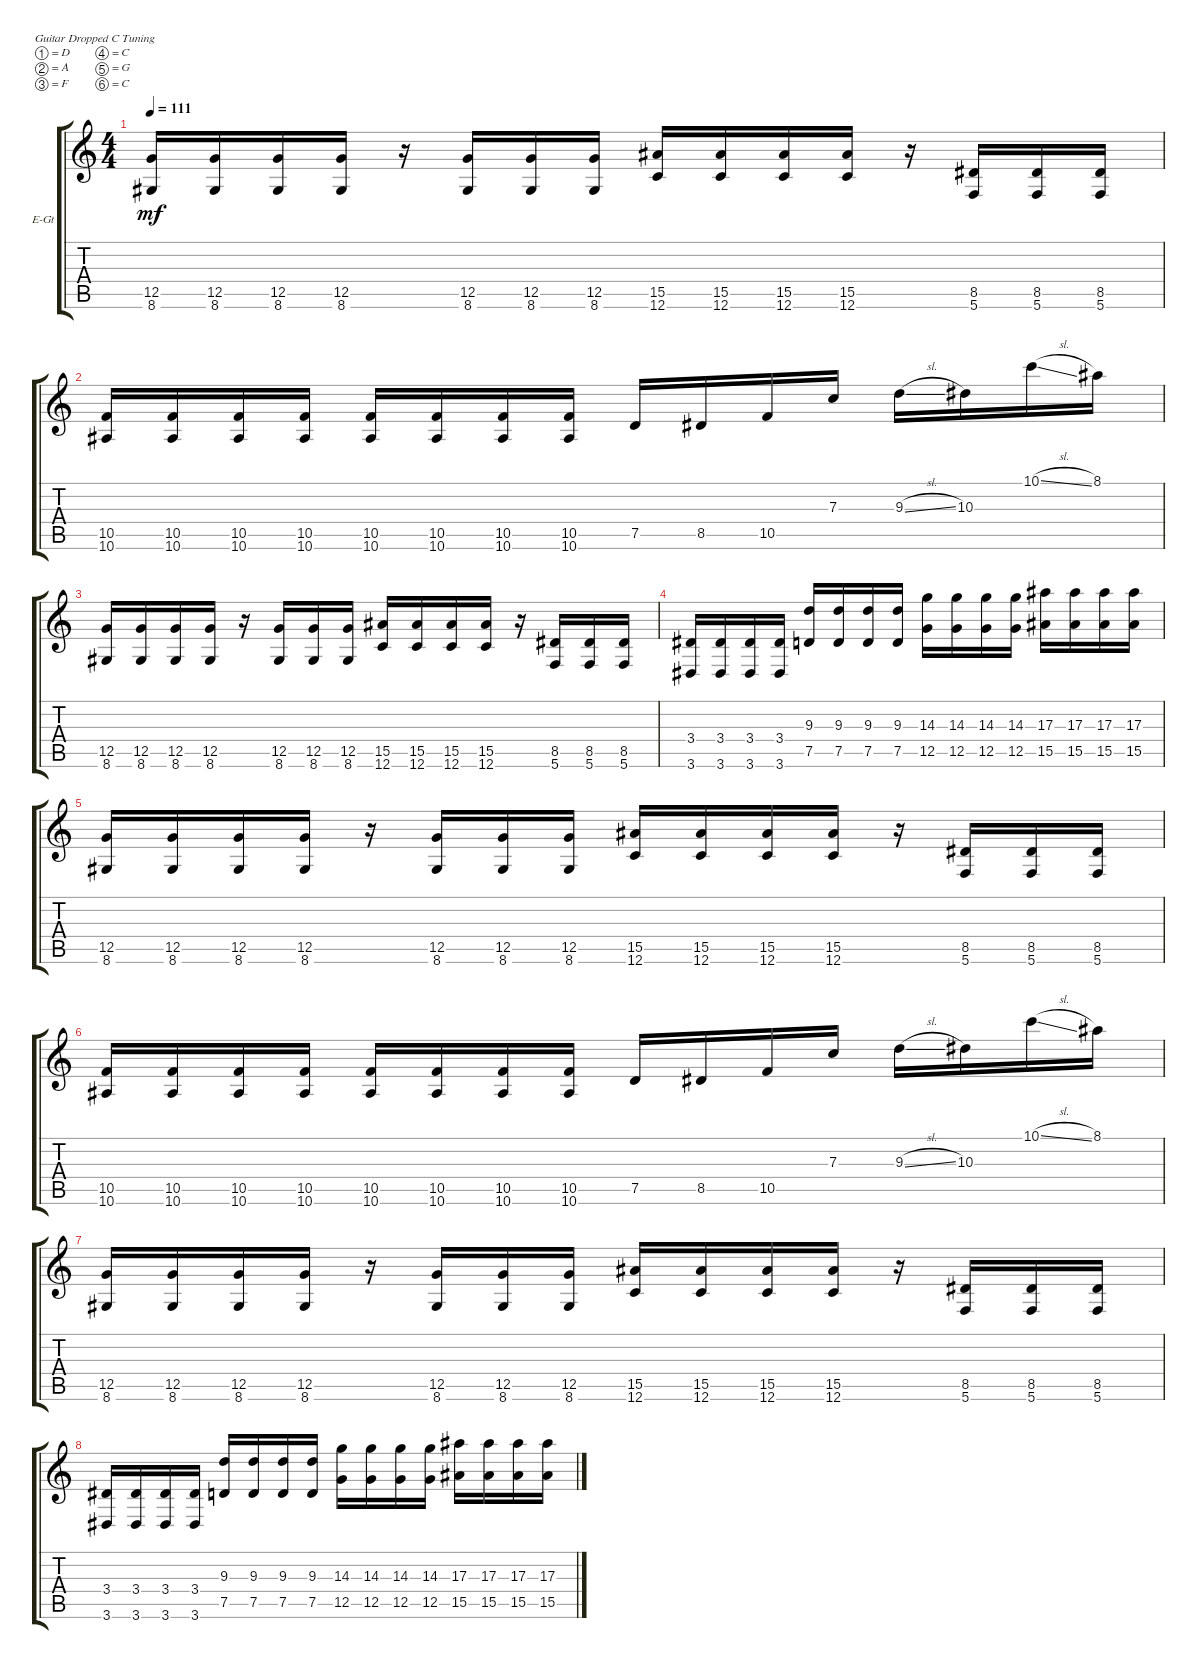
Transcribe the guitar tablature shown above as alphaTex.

\defaultSystemsLayout 4
\bracketExtendMode groupsimilarinstruments
\firstSystemTrackNameOrientation horizontal
\otherSystemsTrackNameOrientation horizontal
\track ("Electric Guitar Left" "E-Gt") {instrument overdrivenguitar}
\staff {score tabs}
\tuning (D4 A3 F3 C3 G2 C2)
\ts (4 4)
\tempo 111
\clef g2
\ks c
(8.6 12.5).16{dy mf} (8.6 12.5).16 (12.5 8.6).16 (12.5 8.6).16 r.16 (8.6 12.5).16 (8.6 12.5).16 (8.6 12.5).16 (12.6 15.5).16 (12.6 15.5).16 (12.6 15.5).16 (12.6 15.5).16 r.16 (5.6 8.5).16 (5.6 8.5).16 (5.6 8.5).16 |
(10.6 10.5).16 (10.6 10.5).16 (10.6 10.5).16 (10.6 10.5).16 (10.6 10.5).16 (10.6 10.5).16 (10.6 10.5).16 (10.6 10.5).16 7.5.16 8.5.16 10.5.16 7.3.16 9.3{sl}.16 10.3.16 10.1{sl}.16 8.1.16 |
(8.6 12.5).16 (8.6 12.5).16 (12.5 8.6).16 (12.5 8.6).16 r.16 (8.6 12.5).16 (8.6 12.5).16 (8.6 12.5).16 (12.6 15.5).16 (12.6 15.5).16 (12.6 15.5).16 (12.6 15.5).16 r.16 (5.6 8.5).16 (5.6 8.5).16 (5.6 8.5).16 |
(3.6 3.4).16 (3.6 3.4).16 (3.6 3.4).16 (3.6 3.4).16 (7.5 9.3).16 (7.5 9.3).16 (7.5 9.3).16 (7.5 9.3).16 (12.5 14.3).16 (12.5 14.3).16 (12.5 14.3).16 (12.5 14.3).16 (15.5 17.3).16 (15.5 17.3).16 (15.5 17.3).16 (17.3 15.5).16 |
(8.6 12.5).16 (8.6 12.5).16 (12.5 8.6).16 (12.5 8.6).16 r.16 (8.6 12.5).16 (8.6 12.5).16 (8.6 12.5).16 (12.6 15.5).16 (12.6 15.5).16 (12.6 15.5).16 (12.6 15.5).16 r.16 (5.6 8.5).16 (5.6 8.5).16 (5.6 8.5).16 |
(10.6 10.5).16 (10.6 10.5).16 (10.6 10.5).16 (10.6 10.5).16 (10.6 10.5).16 (10.6 10.5).16 (10.6 10.5).16 (10.6 10.5).16 7.5.16 8.5.16 10.5.16 7.3.16 9.3{sl}.16 10.3.16 10.1{sl}.16 8.1.16 |
(8.6 12.5).16 (8.6 12.5).16 (12.5 8.6).16 (12.5 8.6).16 r.16 (8.6 12.5).16 (8.6 12.5).16 (8.6 12.5).16 (12.6 15.5).16 (12.6 15.5).16 (12.6 15.5).16 (12.6 15.5).16 r.16 (5.6 8.5).16 (5.6 8.5).16 (5.6 8.5).16 |
(3.6 3.4).16 (3.6 3.4).16 (3.6 3.4).16 (3.6 3.4).16 (7.5 9.3).16 (7.5 9.3).16 (7.5 9.3).16 (7.5 9.3).16 (12.5 14.3).16 (12.5 14.3).16 (12.5 14.3).16 (12.5 14.3).16 (15.5 17.3).16 (15.5 17.3).16 (15.5 17.3).16 (17.3 15.5).16
